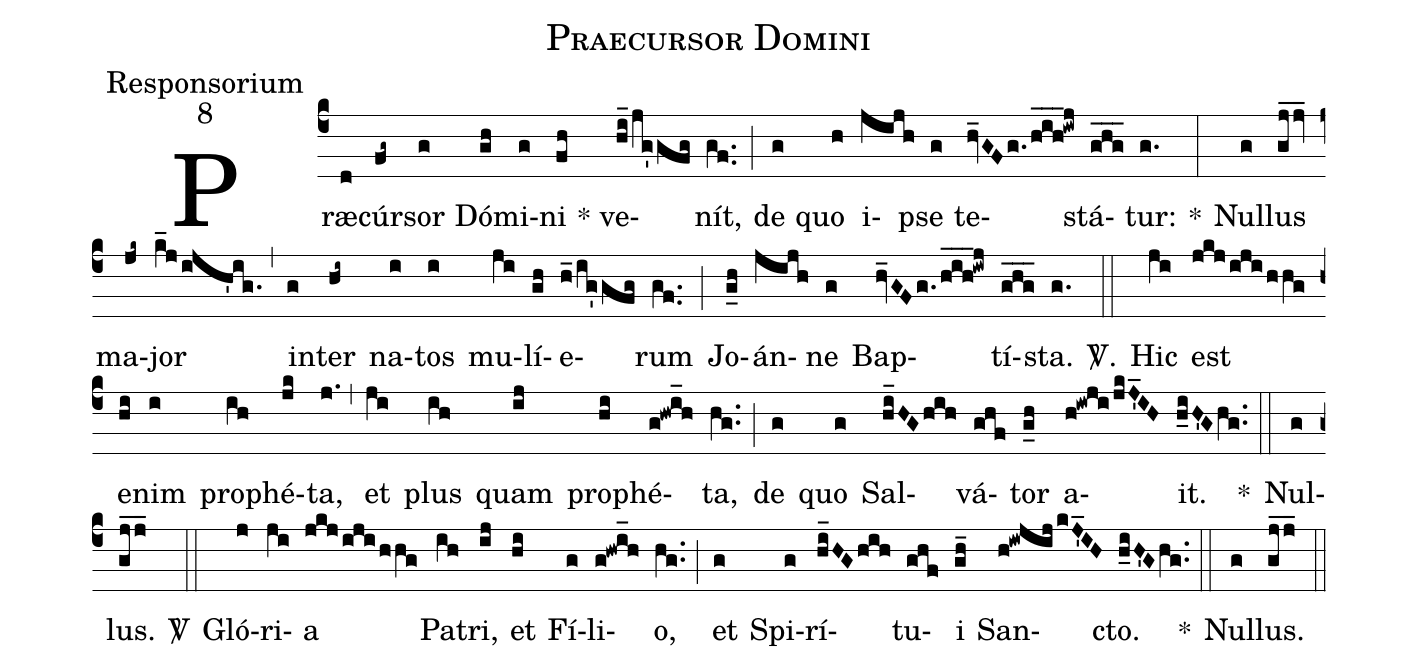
name:Praecursor Domini;
office-part:Responsorium;
mode:8;
%%
(c4)Præ(d)cúr(fg~)sor(g) Dó(gh)mi(g)ni(fh) * ve(hi_/jg'gfg)nít,(gf..) (;) de(g) quo(h) i(jijh)pse(g) te(hv_GFg./hih___!iwj)stá(g_h_g_)tur:(g.) *(:)  Nul(g)lus(gj_/jv_) ma(jk~)jor(k_j/ijh'ig.) (,) in(g)ter(hi~) na(i)tos(i) mu(ji)lí(gh)e(h_/ig'/gfg)rum(gf..) (;) Jo(g_h)án(jijh)ne(g) Bap(hv_GFg./hih___!iwj)tí(g_h_g_)sta.(g.) <sp>V/</sp>.(::) Hic(ji) est(jkj/iji/h/hg) e(hi)nim(i) pro(ih)phé(jk)ta,(j.) (,) et(ji) plus(ih) quam(ij) pro(hi)phé(g!hwi_h)ta,(hg..) (;) de(g) quo(g) Sal(hi_HGhih)vá(ghf)tor(g_h) a(h!iwji/jkJ'_IH)it.(h_iH'Ghg..) *(::) Nul(g)lus.(gj_j_) <sp>V/</sp>(::) Gló(j)ri(ji)a(jkj/iji/h/hg) Pa(ih)tri,(ij) et(hi) Fí(g)li(g!hwi_h)o,(hg..) (;) et(g) Spi(g)rí(hi_HGhih)tu(ghf)i(gh_) San(h!iwjijkJ_'IH)cto.(h_iH'Ghg..) *(::)  Nul(g)lus.(gj_j_) (::)
